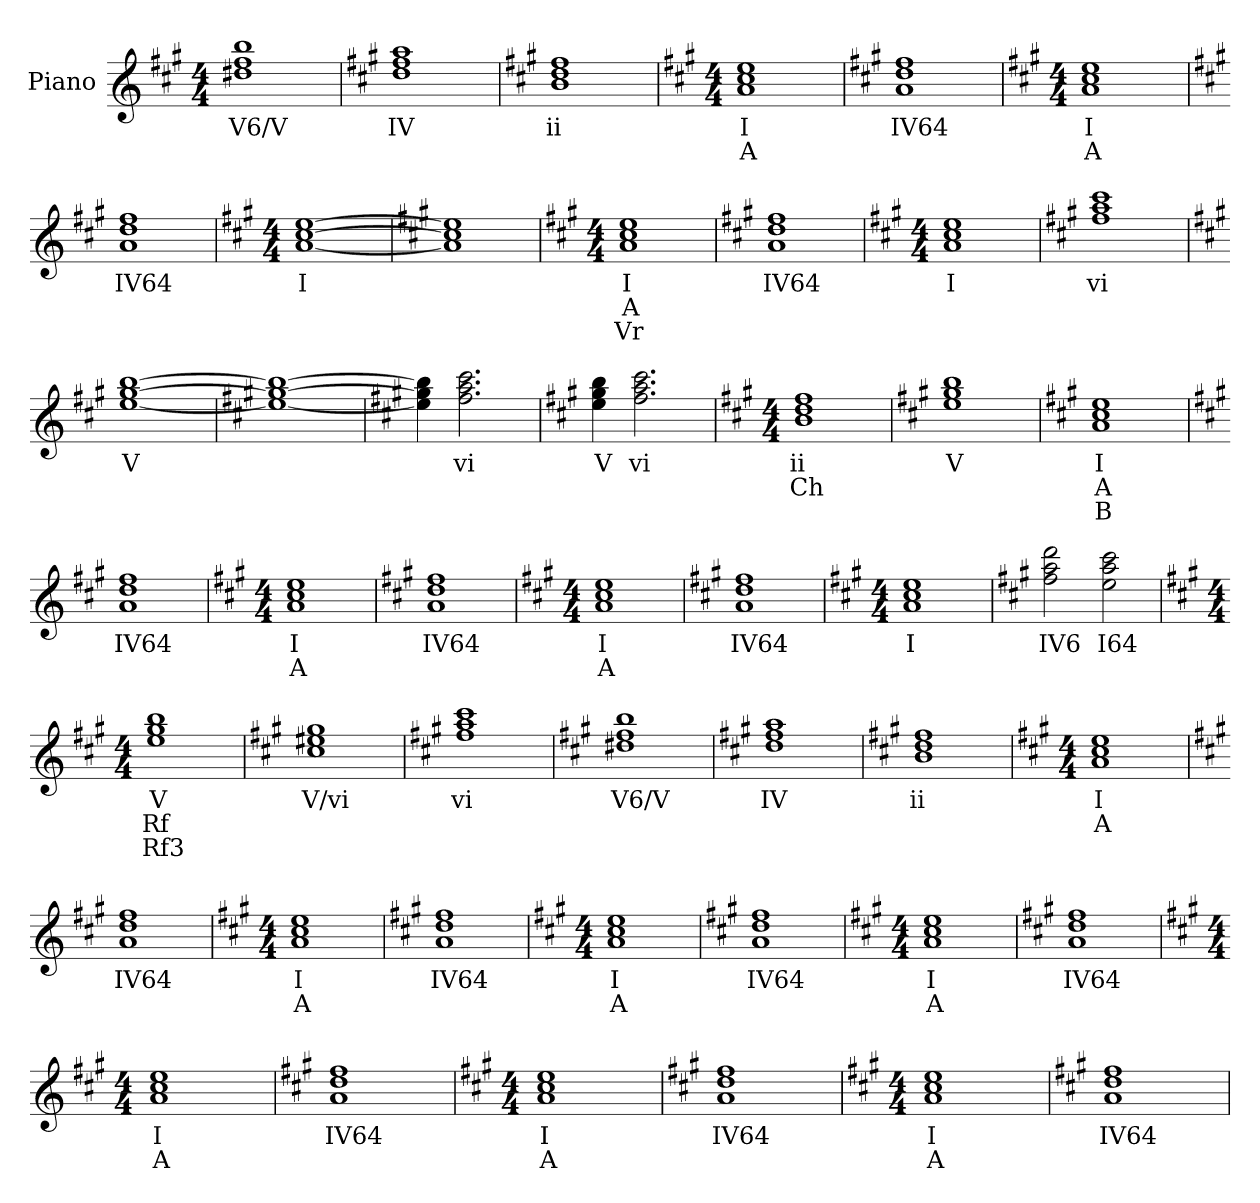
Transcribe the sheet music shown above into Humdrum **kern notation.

**kern	**text	**text	**text
*part1	*part1	*part1	*part1
*staff1	*staff1	*staff1	*staff1
*I"Piano	*	*	*
*I'Pno	*	*	*
*k[f#c#g#]	*	*	*
*A:	*	*	*
*M4/4	*	*	*
=	=	=	=
1dd#X 1ff# 1bb	V6/V	.	.
=	=	=	=
*k[f#c#g#]	*	*	*
*A:	*	*	*
1dd 1ff# 1aa	IV	.	.
=	=	=	=
*k[f#c#g#]	*	*	*
*A:	*	*	*
1b 1dd 1ff#	ii	.	.
=	=	=	=
*k[f#c#g#]	*	*	*
*A:	*	*	*
*M4/4	*	*	*
1a 1cc# 1ee	I	A	.
=	=	=	=
*k[f#c#g#]	*	*	*
*A:	*	*	*
1a 1dd 1ff#	IV64	.	.
=	=	=	=
*k[f#c#g#]	*	*	*
*A:	*	*	*
*M4/4	*	*	*
1a 1cc# 1ee	I	A	.
=	=	=	=
*k[f#c#g#]	*	*	*
*A:	*	*	*
1a 1dd 1ff#	IV64	.	.
=	=	=	=
*k[f#c#g#]	*	*	*
*A:	*	*	*
*M4/4	*	*	*
[1a [1cc# [1ee	I	.	.
=	=	=	=
*k[f#c#g#]	*	*	*
*A:	*	*	*
1a] 1cc#] 1ee]	.	.	.
=	=	=	=
*k[f#c#g#]	*	*	*
*A:	*	*	*
*M4/4	*	*	*
1a 1cc# 1ee	I	A	Vr
=	=	=	=
*k[f#c#g#]	*	*	*
*A:	*	*	*
1a 1dd 1ff#	IV64	.	.
=	=	=	=
*k[f#c#g#]	*	*	*
*A:	*	*	*
*M4/4	*	*	*
1a 1cc# 1ee	I	.	.
=	=	=	=
*k[f#c#g#]	*	*	*
*A:	*	*	*
1ff# 1aa 1ccc#	vi	.	.
=	=	=	=
*k[f#c#g#]	*	*	*
*A:	*	*	*
[1ee [1gg# [1bb	V	.	.
=	=	=	=
*k[f#c#g#]	*	*	*
*A:	*	*	*
1ee_ 1gg#_ 1bb_	.	.	.
=	=	=	=
*k[f#c#g#]	*	*	*
*A:	*	*	*
4ee] 4gg#] 4bb]	.	.	.
2.ff# 2.aa 2.ccc#	vi	.	.
=	=	=	=
*k[f#c#g#]	*	*	*
*A:	*	*	*
4ee 4gg# 4bb	V	.	.
2.ff# 2.aa 2.ccc#	vi	.	.
=	=	=	=
*k[f#c#g#]	*	*	*
*A:	*	*	*
*M4/4	*	*	*
1b 1dd 1ff#	ii	Ch	.
=	=	=	=
*k[f#c#g#]	*	*	*
*A:	*	*	*
1ee 1gg# 1bb	V	.	.
=	=	=	=
*k[f#c#g#]	*	*	*
*A:	*	*	*
1a 1cc# 1ee	I	A	B
=	=	=	=
*k[f#c#g#]	*	*	*
*A:	*	*	*
1a 1dd 1ff#	IV64	.	.
=	=	=	=
*k[f#c#g#]	*	*	*
*A:	*	*	*
*M4/4	*	*	*
1a 1cc# 1ee	I	A	.
=	=	=	=
*k[f#c#g#]	*	*	*
*A:	*	*	*
1a 1dd 1ff#	IV64	.	.
=	=	=	=
*k[f#c#g#]	*	*	*
*A:	*	*	*
*M4/4	*	*	*
1a 1cc# 1ee	I	A	.
=	=	=	=
*k[f#c#g#]	*	*	*
*A:	*	*	*
1a 1dd 1ff#	IV64	.	.
=	=	=	=
*k[f#c#g#]	*	*	*
*A:	*	*	*
*M4/4	*	*	*
1a 1cc# 1ee	I	.	.
=	=	=	=
*k[f#c#g#]	*	*	*
*A:	*	*	*
2ff# 2aa 2ddd	IV6	.	.
2ee 2aa 2ccc#	I64	.	.
=	=	=	=
*k[f#c#g#]	*	*	*
*A:	*	*	*
*M4/4	*	*	*
1ee 1gg# 1bb	V	Rf	Rf3
=	=	=	=
*k[f#c#g#]	*	*	*
*A:	*	*	*
1cc# 1ee#X 1gg#	V/vi	.	.
=	=	=	=
*k[f#c#g#]	*	*	*
*A:	*	*	*
1ff# 1aa 1ccc#	vi	.	.
=	=	=	=
*k[f#c#g#]	*	*	*
*A:	*	*	*
1dd#X 1ff# 1bb	V6/V	.	.
=	=	=	=
*k[f#c#g#]	*	*	*
*A:	*	*	*
1dd 1ff# 1aa	IV	.	.
=	=	=	=
*k[f#c#g#]	*	*	*
*A:	*	*	*
1b 1dd 1ff#	ii	.	.
=	=	=	=
*k[f#c#g#]	*	*	*
*A:	*	*	*
*M4/4	*	*	*
1a 1cc# 1ee	I	A	.
=	=	=	=
*k[f#c#g#]	*	*	*
*A:	*	*	*
1a 1dd 1ff#	IV64	.	.
=	=	=	=
*k[f#c#g#]	*	*	*
*A:	*	*	*
*M4/4	*	*	*
1a 1cc# 1ee	I	A	.
=	=	=	=
*k[f#c#g#]	*	*	*
*A:	*	*	*
1a 1dd 1ff#	IV64	.	.
=	=	=	=
*k[f#c#g#]	*	*	*
*A:	*	*	*
*M4/4	*	*	*
1a 1cc# 1ee	I	A	.
=	=	=	=
*k[f#c#g#]	*	*	*
*A:	*	*	*
1a 1dd 1ff#	IV64	.	.
=	=	=	=
*k[f#c#g#]	*	*	*
*A:	*	*	*
*M4/4	*	*	*
1a 1cc# 1ee	I	A	.
=	=	=	=
*k[f#c#g#]	*	*	*
*A:	*	*	*
1a 1dd 1ff#	IV64	.	.
=	=	=	=
*k[f#c#g#]	*	*	*
*A:	*	*	*
*M4/4	*	*	*
1a 1cc# 1ee	I	A	.
=	=	=	=
*k[f#c#g#]	*	*	*
*A:	*	*	*
1a 1dd 1ff#	IV64	.	.
=	=	=	=
*k[f#c#g#]	*	*	*
*A:	*	*	*
*M4/4	*	*	*
1a 1cc# 1ee	I	A	.
=	=	=	=
*k[f#c#g#]	*	*	*
*A:	*	*	*
1a 1dd 1ff#	IV64	.	.
=	=	=	=
*k[f#c#g#]	*	*	*
*A:	*	*	*
*M4/4	*	*	*
1a 1cc# 1ee	I	A	.
=	=	=	=
*k[f#c#g#]	*	*	*
*A:	*	*	*
1a 1dd 1ff#	IV64	.	.
=	=	=	=
*-	*-	*-	*-
